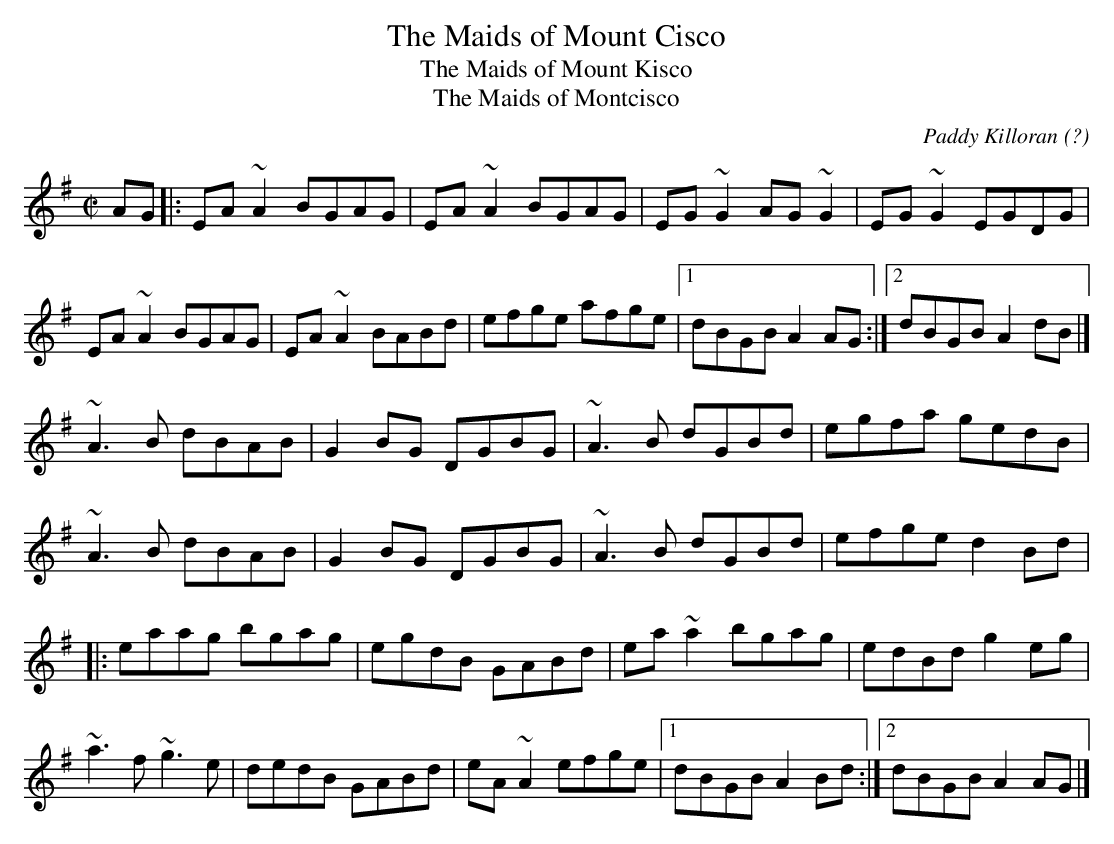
X:1
T:Maids of Mount Cisco, The
T:Maids of Mount Kisco, The
T:Maids of Montcisco, The
M:C|
L:1/8
C:Paddy Killoran (?)
K:ADor
AG[|:EA~A2 BGAG|EA~A2 BGAG|EG~G2 AG~G2|EG~G2 EGDG|!
EA~A2 BGAG|EA~A2 BABd|efge afge|1dBGB A2AG:|2dBGB A2dB|]!
~A3B dBAB|G2BG DGBG|~A3B dGBd|egfa gedB|!
~A3B dBAB|G2BG DGBG|~A3B dGBd|efge d2Bd|!
|:eaag bgag|egdB GABd|ea~a2 bgag|edBd g2eg|!
~a3f ~g3e|dedB GABd|eA~A2 efge|1dBGB A2Bd:|2dBGB A2AG|]!
